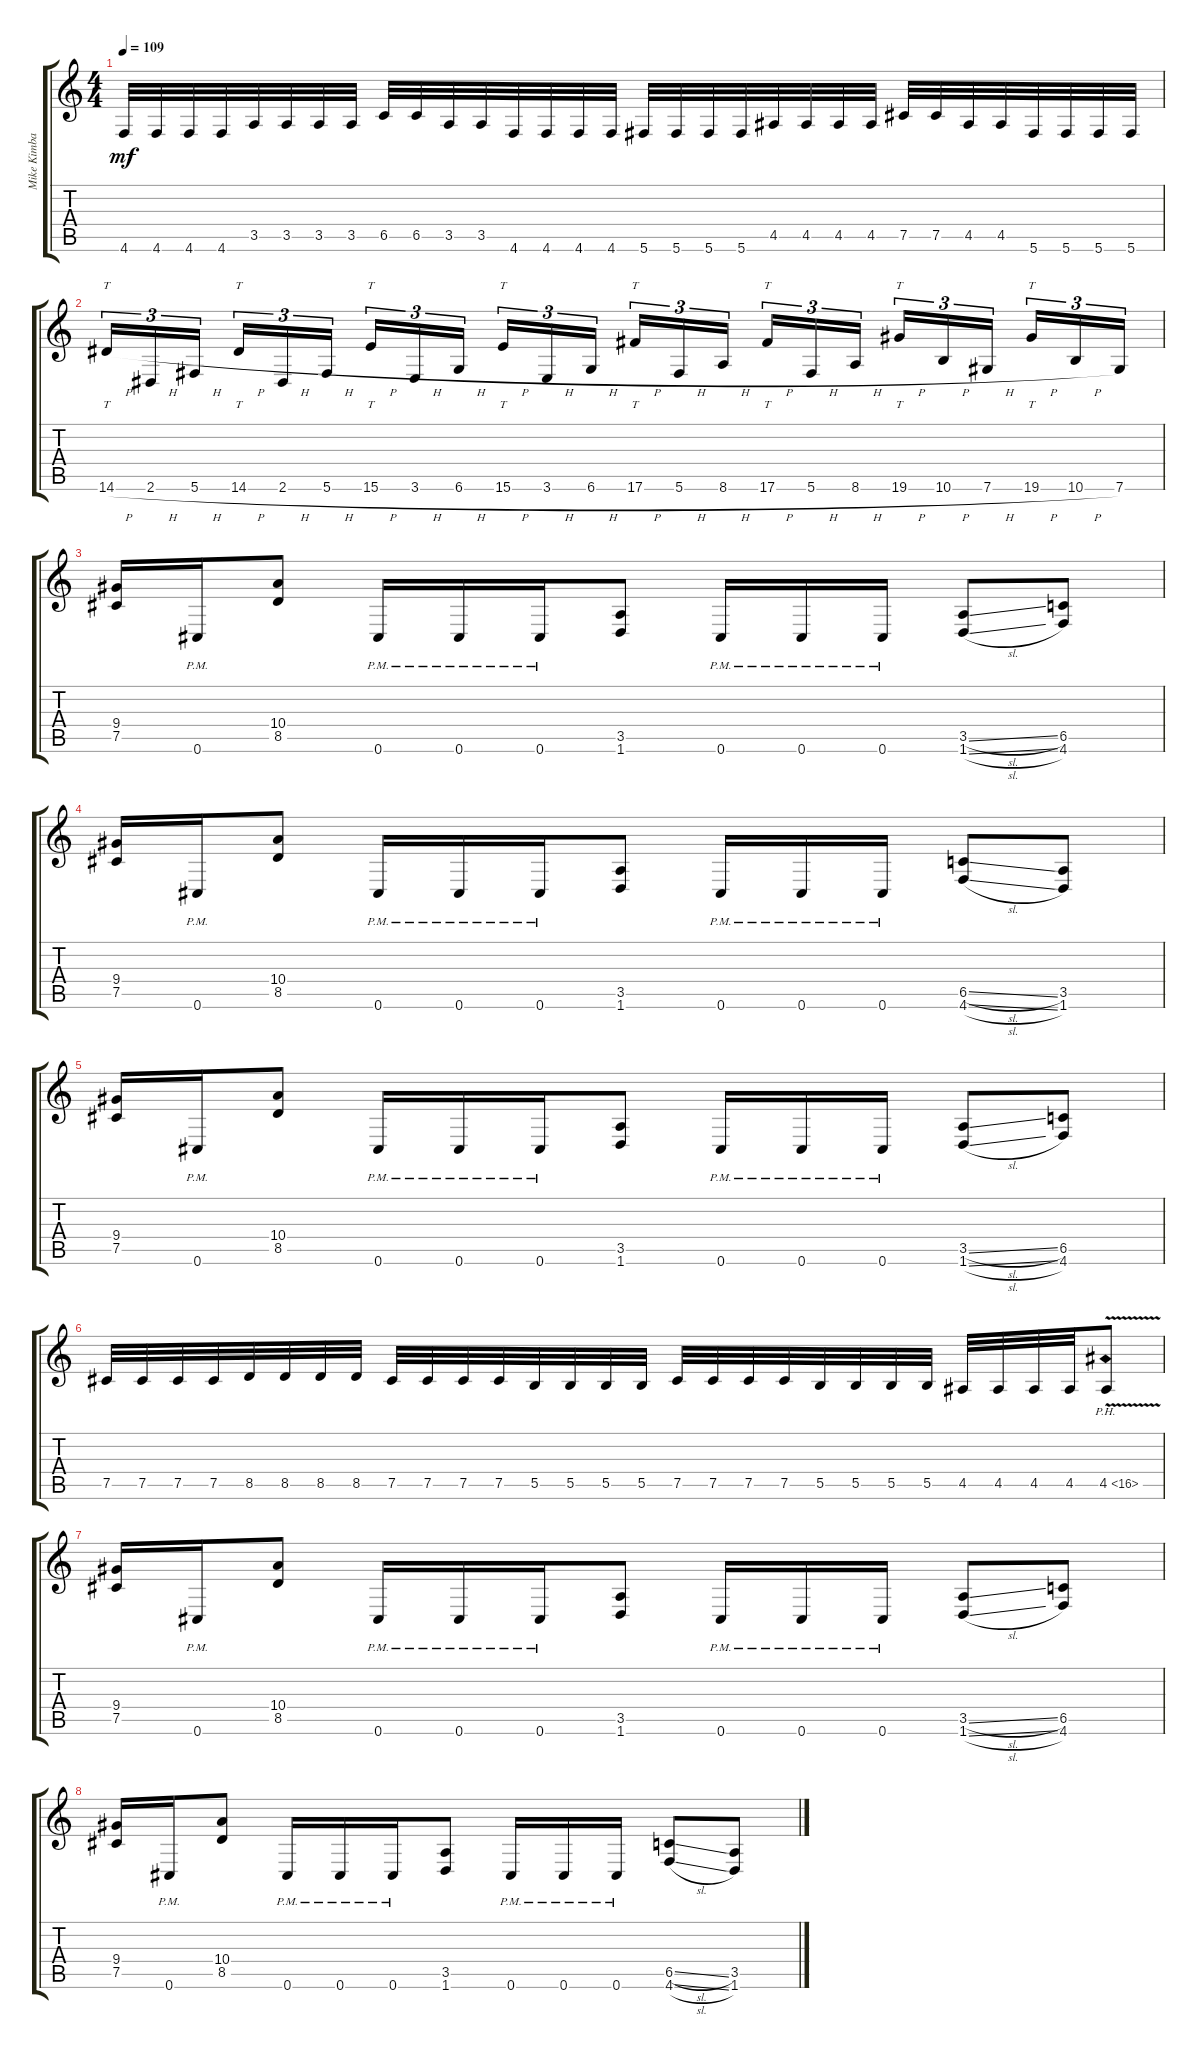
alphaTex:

\track ("Mike Kimball" "Mike Kimba") {instrument distortionguitar}
\staff {score tabs}
\tuning (Db4 Ab3 E3 B2 Gb2 Db2) {hide}
\ts (4 4)
\tempo 109
\clef g2
\ks c
4.6.32{dy mf} 4.6.32 4.6.32 4.6.32 3.5.32 3.5.32 3.5.32 3.5.32 6.5.32 6.5.32 3.5.32 3.5.32 4.6.32 4.6.32 4.6.32 4.6.32 5.6.32 5.6.32 5.6.32 5.6.32 4.5.32 4.5.32 4.5.32 4.5.32 7.5.32 7.5.32 4.5.32 4.5.32 5.6.32 5.6.32 5.6.32 5.6.32 |
14.6{h}.16{tt tu (3 2)} 2.6{h}.16{tu (3 2)} 5.6{h}.16{tu (3 2)} 14.6{h}.16{tt tu (3 2)} 2.6{h}.16{tu (3 2)} 5.6{h}.16{tu (3 2)} 15.6{h}.16{tt tu (3 2)} 3.6{h}.16{tu (3 2)} 6.6{h}.16{tu (3 2)} 15.6{h}.16{tt tu (3 2)} 3.6{h}.16{tu (3 2)} 6.6{h}.16{tu (3 2)} 17.6{h}.16{tt tu (3 2)} 5.6{h}.16{tu (3 2)} 8.6{h}.16{tu (3 2)} 17.6{h}.16{tt tu (3 2)} 5.6{h}.16{tu (3 2)} 8.6{h}.16{tu (3 2)} 19.6{h}.16{tt tu (3 2)} 10.6{h}.16{tu (3 2)} 7.6{h}.16{tu (3 2)} 19.6{h}.16{tt tu (3 2)} 10.6{h}.16{tu (3 2)} 7.6.16{tu (3 2)} |
\section ("" "")
(9.4 7.5).16 0.6{pm}.16 (10.4 8.5).8 0.6{pm}.16 0.6{pm}.16 0.6{pm}.16 (3.5 1.6).8 0.6{pm}.16 0.6{pm}.16 0.6{pm}.16 (3.5{sl} 1.6{sl}).8 (6.5 4.6).8 |
(9.4 7.5).16 0.6{pm}.16 (10.4 8.5).8 0.6{pm}.16 0.6{pm}.16 0.6{pm}.16 (3.5 1.6).8 0.6{pm}.16 0.6{pm}.16 0.6{pm}.16 (6.5{sl} 4.6{sl}).8 (3.5 1.6).8 |
(9.4 7.5).16 0.6{pm}.16 (10.4 8.5).8 0.6{pm}.16 0.6{pm}.16 0.6{pm}.16 (3.5 1.6).8 0.6{pm}.16 0.6{pm}.16 0.6{pm}.16 (3.5{sl} 1.6{sl}).8 (6.5 4.6).8 |
7.5.32 7.5.32 7.5.32 7.5.32 8.5.32 8.5.32 8.5.32 8.5.32 7.5.32 7.5.32 7.5.32 7.5.32 5.5.32 5.5.32 5.5.32 5.5.32 7.5.32 7.5.32 7.5.32 7.5.32 5.5.32 5.5.32 5.5.32 5.5.32 4.5.32 4.5.32 4.5.32 4.5.32 4.5{ph 12 v}.8 |
(9.4 7.5).16 0.6{pm}.16 (10.4 8.5).8 0.6{pm}.16 0.6{pm}.16 0.6{pm}.16 (3.5 1.6).8 0.6{pm}.16 0.6{pm}.16 0.6{pm}.16 (3.5{sl} 1.6{sl}).8 (6.5 4.6).8 |
(9.4 7.5).16 0.6{pm}.16 (10.4 8.5).8 0.6{pm}.16 0.6{pm}.16 0.6{pm}.16 (3.5 1.6).8 0.6{pm}.16 0.6{pm}.16 0.6{pm}.16 (6.5{sl} 4.6{sl}).8 (3.5 1.6).8
